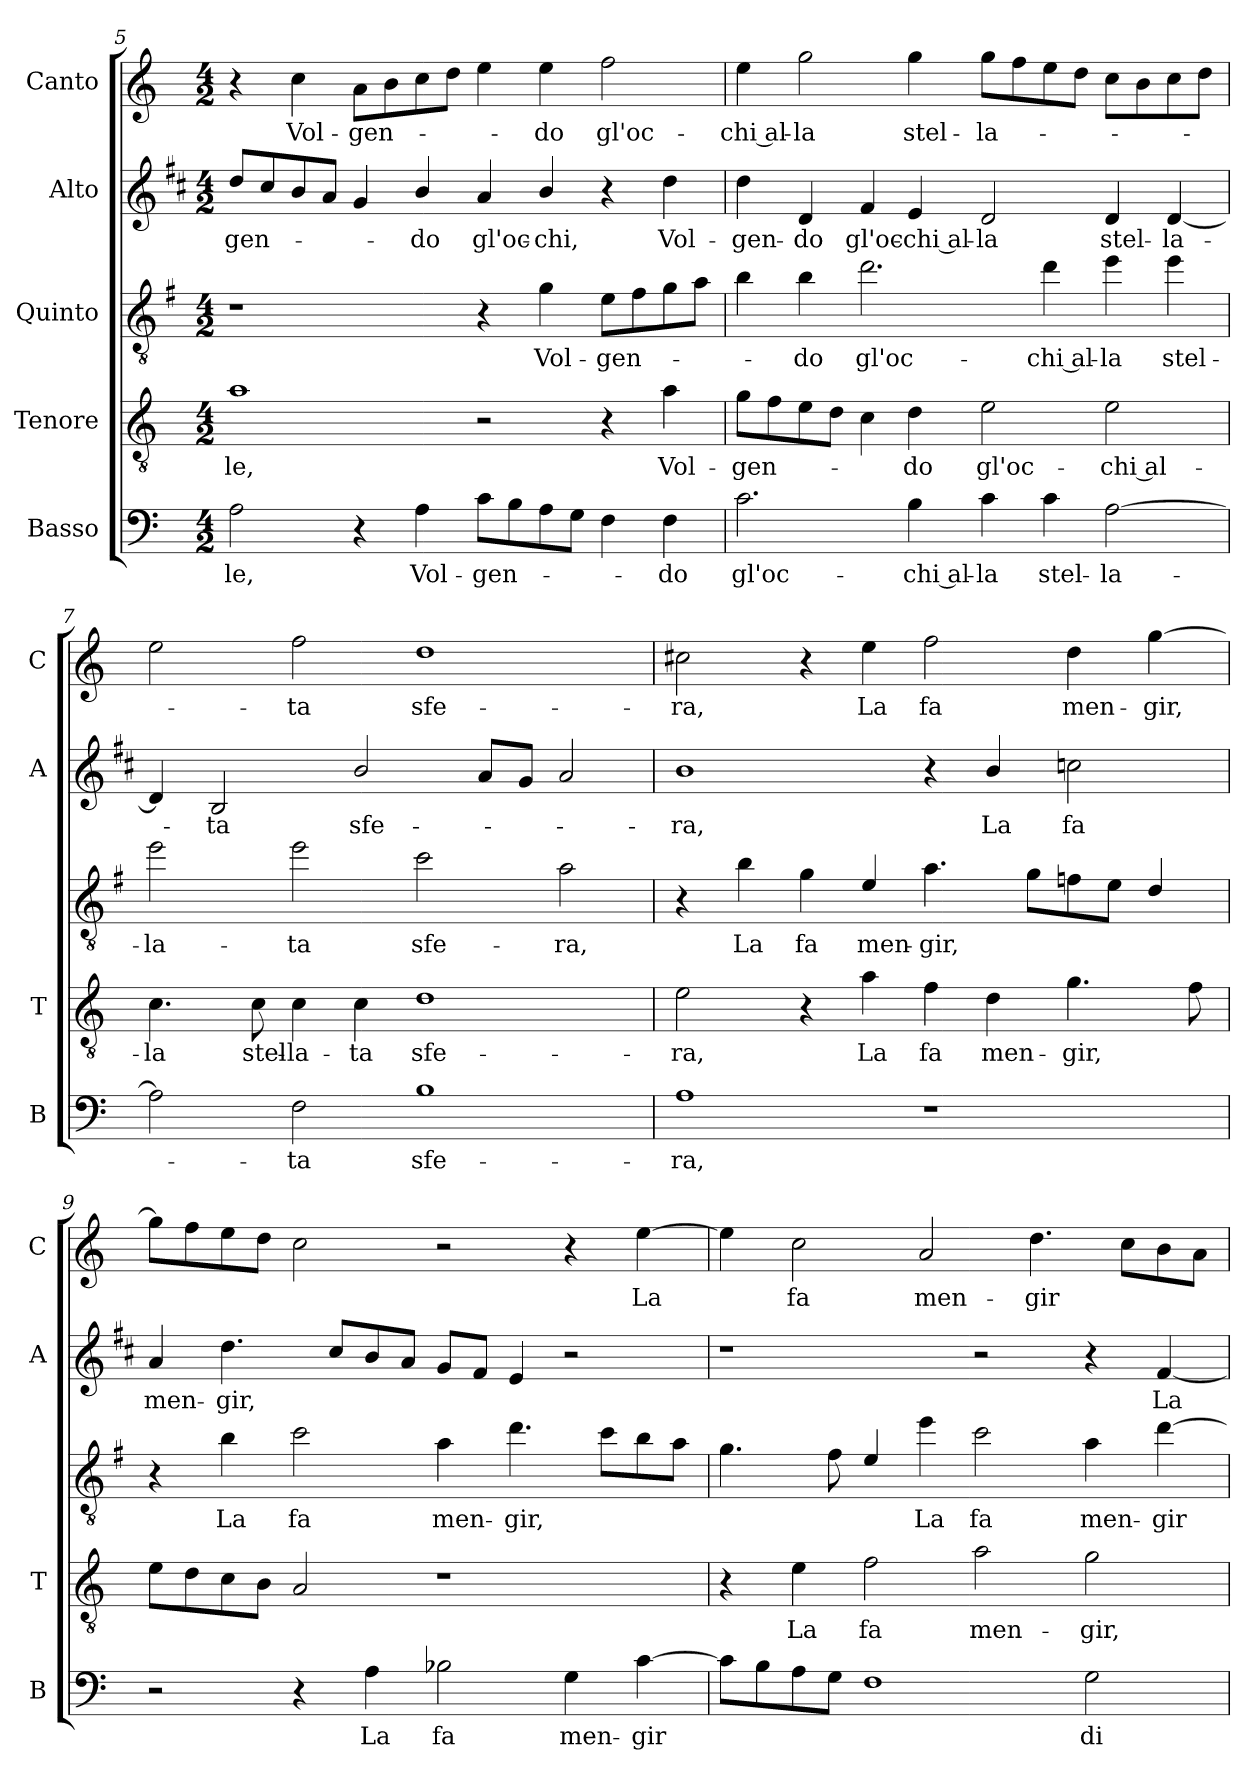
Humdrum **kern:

**kern	**text	**kern	**text	**kern	**text	**kern	**text	**kern	**text
*part5	*part5	*part4	*part4	*part3	*part3	*part2	*part2	*part1	*part1
*staff5	*staff5	*staff4	*staff4	*staff3	*staff3	*staff2	*staff2	*staff1	*staff1
*I"Basso	*	*I"Tenore	*	*I"Quinto	*	*I"Alto	*	*I"Canto	*
*I'B	*	*I'T	*	*	*	*I'A	*	*I'C	*
*clefF4	*	*clefGv2	*	*clefGv2	*	*clefG2	*	*clefG2	*
*	*	*	*	*ITrd4c7	*	*ITrd1c2	*	*	*
*k[]	*	*k[]	*	*k[]	*	*k[]	*	*k[]	*
*C:	*	*C:	*	*C:	*	*C:	*	*C:	*
*M4/2	*	*M4/2	*	*M4/2	*	*M4/2	*	*M4/2	*
=5	=5	=5	=5	=5	=5	=5	=5	=5	=5
!	!LO:LY:b	!	!LO:LY:b	!	!	!	!LO:LY:b	!	!
2A\	-le,	1a	-le,	1r	.	8cc/L	-gen-	4r	.
.	.	.	.	.	.	8b/	.	.	.
!	!	!	!	!	!	!	!	!	!LO:LY:b
.	.	.	.	.	.	8a/	.	4cc\	Vol-
.	.	.	.	.	.	8g/J	.	.	.
!	!	!	!	!	!	!	!	!	!LO:LY:b
4r	.	.	.	.	.	4f/	.	8a\L	-gen-
.	.	.	.	.	.	.	.	8b\	.
!	!LO:LY:b	!	!	!	!	!	!LO:LY:b	!	!
4A\	Vol-	.	.	.	.	4a/	-do	8cc\	.
.	.	.	.	.	.	.	.	8dd\J	.
!	!LO:LY:b	!	!	!	!	!	!LO:LY:b	!	!
8c\L	-gen-	2r	.	4r	.	4g/	gl'oc-	4ee\	.
8B\	.	.	.	.	.	.	.	.	.
!	!	!	!	!	!LO:LY:b	!	!LO:LY:b	!	!LO:LY:b
8A\	.	.	.	4c\	Vol-	4a/	-chi,	4ee\	-do
8G\J	.	.	.	.	.	.	.	.	.
!	!	!	!	!	!LO:LY:b	!	!	!	!LO:LY:b
4F\	.	4r	.	8A\L	-gen-	4r	.	2ff\	gl'oc-
.	.	.	.	8B\	.	.	.	.	.
!	!LO:LY:b	!	!LO:LY:b	!	!	!	!LO:LY:b	!	!
4F\	-do	4a\	Vol-	8c\	.	4cc\	Vol-	.	.
.	.	.	.	8d\J	.	.	.	.	.
=6	=6	=6	=6	=6	=6	=6	=6	=6	=6
!	!LO:LY:b	!	!LO:LY:b	!	!	!	!LO:LY:b	!	!LO:LY:b
2.c\	gl'oc-	8g\L	-gen-	4e\	.	4cc\	-gen-	4ee\	-chi al-
.	.	8f\	.	.	.	.	.	.	.
!	!	!	!	!	!LO:LY:b	!	!LO:LY:b	!	!LO:LY:b
.	.	8e\	.	4e\	-do	4c/	-do	2gg\	-la
.	.	8d\J	.	.	.	.	.	.	.
!	!	!	!	!	!LO:LY:b	!	!LO:LY:b	!	!
.	.	4c\	.	2.g\	gl'oc-	4e/	gl'oc-	.	.
!	!LO:LY:b	!	!LO:LY:b	!	!	!	!LO:LY:b	!	!LO:LY:b
4B\	-chi al-	4d\	-do	.	.	4d/	-chi al-	4gg\	stel-
!	!LO:LY:b	!	!LO:LY:b	!	!	!	!LO:LY:b	!	!LO:LY:b
4c\	-la	2e\	gl'oc-	.	.	2c/	-la	8gg\L	-la-
.	.	.	.	.	.	.	.	8ff\	.
!	!LO:LY:b	!	!	!	!LO:LY:b	!	!	!	!
4c\	stel-	.	.	4g\	-chi al-	.	.	8ee\	.
.	.	.	.	.	.	.	.	8dd\J	.
!	!LO:LY:b	!	!LO:LY:b	!	!LO:LY:b	!	!LO:LY:b	!	!
[2A\	-la-	2e\	-chi al-	4a\	-la	4c/	stel-	8cc\L	.
.	.	.	.	.	.	.	.	8b\	.
!	!	!	!	!	!LO:LY:b	!	!LO:LY:b	!	!
.	.	.	.	4a\	stel-	[4c/	-la-	8cc\	.
.	.	.	.	.	.	.	.	8dd\J	.
!!LO:LB:g=z
=7	=7	=7	=7	=7	=7	=7	=7	=7	=7
!	!	!	!LO:LY:b	!	!LO:LY:b	!	!	!	!
2A\]	.	4.c\	-la	2a\	-la-	4c/]	.	2ee\	.
!	!	!	!	!	!	!	!LO:LY:b	!	!
.	.	.	.	.	.	2A/	-ta	.	.
!	!	!	!LO:LY:b	!	!	!	!	!	!
.	.	8c\	stel-	.	.	.	.	.	.
!	!LO:LY:b	!	!LO:LY:b	!	!LO:LY:b	!	!	!	!LO:LY:b
2F\	-ta	4c\	-la-	2a\	-ta	.	.	2ff\	-ta
!	!	!	!LO:LY:b	!	!	!	!LO:LY:b	!	!
.	.	4c\	-ta	.	.	2a/	sfe-	.	.
!	!LO:LY:b	!	!LO:LY:b	!	!LO:LY:b	!	!	!	!LO:LY:b
1B	sfe-	1d	sfe-	2f\	sfe-	.	.	1dd	sfe-
.	.	.	.	.	.	8g/L	.	.	.
.	.	.	.	.	.	8f/J	.	.	.
!	!	!	!	!	!LO:LY:b	!	!	!	!
.	.	.	.	2d\	-ra,	2g/	.	.	.
=8	=8	=8	=8	=8	=8	=8	=8	=8	=8
!	!LO:LY:b	!	!LO:LY:b	!	!	!	!LO:LY:b	!	!LO:LY:b
1A	-ra,	2e\	-ra,	4r	.	1a	-ra,	2cc#X\	-ra,
!	!	!	!	!	!LO:LY:b	!	!	!	!
.	.	.	.	4e\	La	.	.	.	.
!	!	!	!	!	!LO:LY:b	!	!	!	!
.	.	4r	.	4c\	fa	.	.	4r	.
!	!	!	!LO:LY:b	!	!LO:LY:b	!	!	!	!LO:LY:b
.	.	4a\	La	4A/	men-	.	.	4ee\	La
!	!	!	!LO:LY:b	!	!LO:LY:b	!	!	!	!LO:LY:b
1r	.	4f\	fa	4.d\	-gir,	4r	.	2ff\	fa
!	!	!	!LO:LY:b	!	!	!	!LO:LY:b	!	!
.	.	4d\	men-	.	.	4a/	La	.	.
.	.	.	.	8c\L	.	.	.	.	.
!	!	!	!LO:LY:b	!	!	!	!LO:LY:b	!	!LO:LY:b
.	.	4.g\	-gir,	8B-X\	.	2b-X\	fa	4dd\	men-
.	.	.	.	8A\J	.	.	.	.	.
!	!	!	!	!	!	!	!	!	!LO:LY:b
.	.	.	.	4G/	.	.	.	[4gg\	-gir,
.	.	8f\	.	.	.	.	.	.	.
=9	=9	=9	=9	=9	=9	=9	=9	=9	=9
!	!	!	!	!	!	!	!LO:LY:b	!	!
2r	.	8e\L	.	4r	.	4g/	men-	8gg\L]	.
.	.	8d\	.	.	.	.	.	8ff\	.
!	!	!	!	!	!LO:LY:b	!	!LO:LY:b	!	!
.	.	8c\	.	4e\	La	4.cc\	-gir,	8ee\	.
.	.	8B\J	.	.	.	.	.	8dd\J	.
!	!	!	!	!	!LO:LY:b	!	!	!	!
4r	.	2A/	.	2f\	fa	.	.	2cc\	.
.	.	.	.	.	.	8b/L	.	.	.
!	!LO:LY:b	!	!	!	!	!	!	!	!
4A\	La	.	.	.	.	8a/	.	.	.
.	.	.	.	.	.	8g/J	.	.	.
!	!LO:LY:b	!	!	!	!LO:LY:b	!	!	!	!
2B-X\	fa	1r	.	4d\	men-	8f/L	.	2r	.
.	.	.	.	.	.	8e/J	.	.	.
!	!	!	!	!	!LO:LY:b	!	!	!	!
.	.	.	.	4.g\	-gir,	4d/	.	.	.
!	!LO:LY:b	!	!	!	!	!	!	!	!
4G\	men-	.	.	.	.	2r	.	4r	.
.	.	.	.	8f\L	.	.	.	.	.
!	!LO:LY:b	!	!	!	!	!	!	!	!LO:LY:b
[4c\	-gir	.	.	8e\	.	.	.	[4ee\	La
.	.	.	.	8d\J	.	.	.	.	.
=10	=10	=10	=10	=10	=10	=10	=10	=10	=10
8c\L]	.	4r	.	4.c\	.	1r	.	4ee\]	.
8B\	.	.	.	.	.	.	.	.	.
!	!	!	!LO:LY:b	!	!	!	!	!	!LO:LY:b
8A\	.	4e\	La	.	.	.	.	2cc\	fa
8G\J	.	.	.	8B\	.	.	.	.	.
!	!	!	!LO:LY:b	!	!	!	!	!	!
1F	.	2f\	fa	4A/	.	.	.	.	.
!	!	!	!	!	!LO:LY:b	!	!	!	!LO:LY:b
.	.	.	.	4a\	La	.	.	2a/	men-
!	!	!	!LO:LY:b	!	!LO:LY:b	!	!	!	!
.	.	2a\	men-	2f\	fa	2r	.	.	.
!	!	!	!	!	!	!	!	!	!LO:LY:b
.	.	.	.	.	.	.	.	4.dd\	-gir
!	!LO:LY:b	!	!LO:LY:b	!	!LO:LY:b	!	!	!	!
2G\	di	2g\	-gir,	4d\	men-	4r	.	.	.
.	.	.	.	.	.	.	.	8cc\L	.
!	!	!	!	!	!LO:LY:b	!	!LO:LY:b	!	!
.	.	.	.	[4g\	-gir	[4e/	La	8b\	.
.	.	.	.	.	.	.	.	8a\J	.
=	=	=	=	=	=	=	=	=	=
*-	*-	*-	*-	*-	*-	*-	*-	*-	*-
